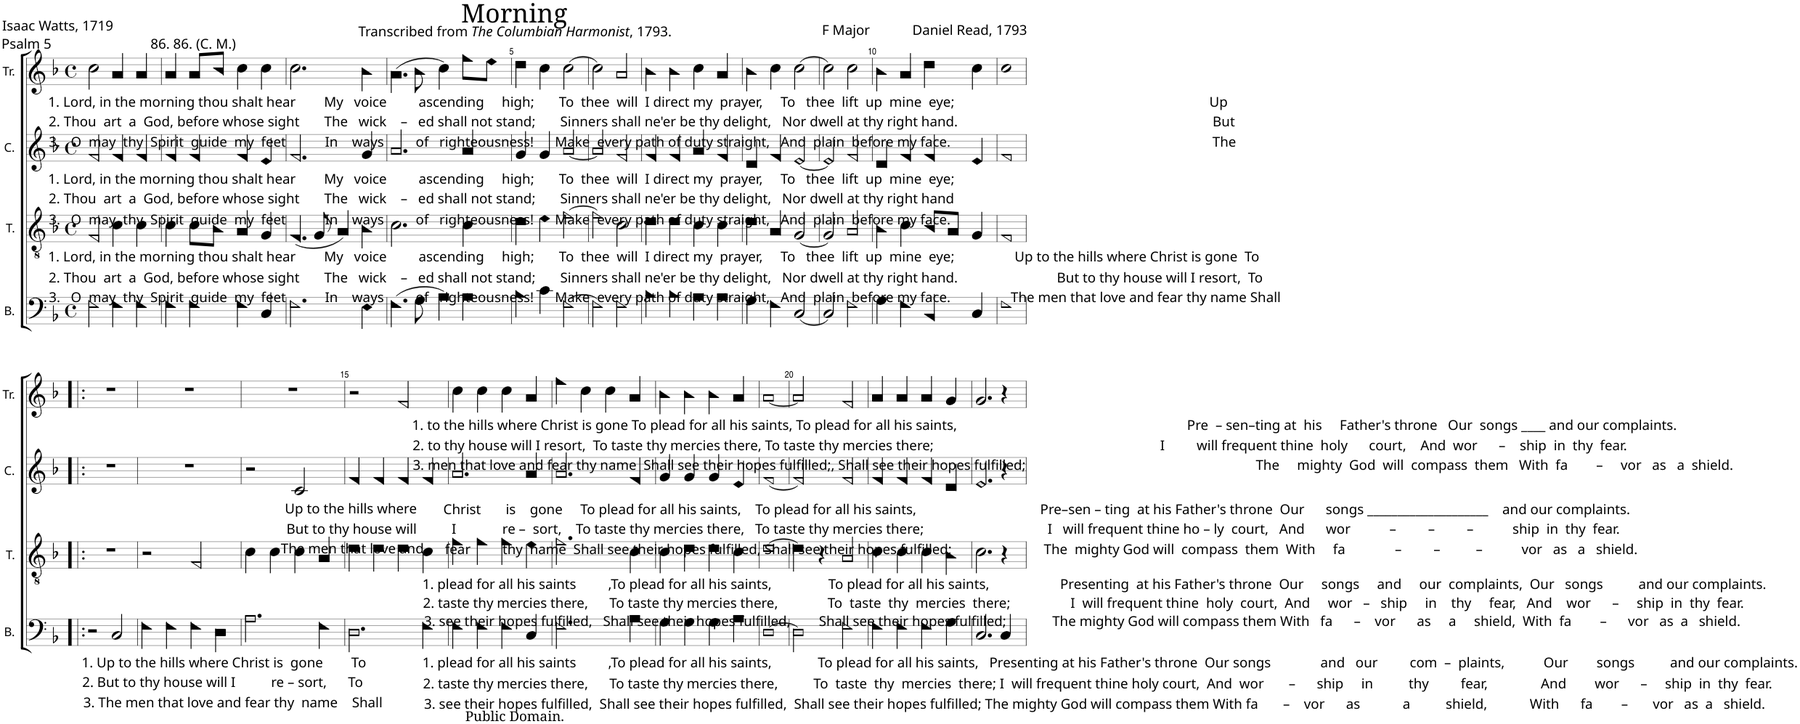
**kern	**kern	**kern	**kern
*part4	*part3	*part2	*part1
*staff4	*staff3	*staff2	*staff1
*I"B.	*I"T.	*I"C.	*I"Tr.
*I'B.	*I'T.	*I'C.	*I'Tr.
*clefF4	*clefGv2	*clefG2	*clefG2
*k[b-]	*k[b-]	*k[b-]	*k[b-]
*M4/4	*M4/4	*M4/4	*M4/4
*met(c)	*met(c)	*met(c)	*met(c)
=1	=1	=1	=1
!	!	!	!LO:TX:b:t=1. Lord, in the morning thou shalt hear        My   voice         ascending     high;       To  thee  will  I direct my  prayer,     To   thee  lift  up  mine  eye;                                                                        Up
!	!	!	!LO:TX:b:t=2. Thou  art  a  God, before whose sight       The   wick    –   ed shall not stand;       Sinners shall ne'er be thy delight,   Nor dwell at thy right hand.                                                                        But
!	!	!	!LO:TX:b:t=3.   O  may  thy  Spirit  guide  my  feet           In    ways         of   righteousness!      Make  every path of duty straight,   And  plain  before my face.                                                                          The
!	!	!LO:TX:b:t=1. Lord, in the morning thou shalt hear        My   voice         ascending     high;       To  thee  will  I direct my  prayer,     To   thee  lift  up  mine  eye;	!
!	!	!LO:TX:b:t=2. Thou  art  a  God, before whose sight       The   wick    –   ed shall not stand;       Sinners shall ne'er be thy delight,   Nor dwell at thy right hand	!
!	!	!LO:TX:b:t=3.   O  may  thy  Spirit  guide  my  feet           In    ways         of   righteousness!      Make  every path of duty straight,   And  plain  before my face.	!
!	!LO:TX:b:t=1. Lord, in the morning thou shalt hear        My   voice         ascending     high;       To  thee  will  I direct my  prayer,     To   thee  lift  up  mine  eye;                 Up to the hills where Christ is gone  To	!	!
!	!LO:TX:b:t=2. Thou  art  a  God, before whose sight       The   wick    –   ed shall not stand;       Sinners shall ne'er be thy delight,   Nor dwell at thy right hand.                            But to thy house will I resort,  To	!	!
!	!LO:TX:b:t=3.   O  may  thy  Spirit  guide  my  feet           In    ways         of   righteousness!      Make  every path of duty straight,   And  plain  before my face.                 The men that love and fear thy name Shall	!	!
2F!\	2F!/	2f!/	2cc!\
4F!\	4c!\	4f!/	4a!/
4F!\	4c!\	4f!/	4a!/
=2	=2	=2	=2
4F!\	4c!\	4f!/	4a!/
4F!\	8c!\L	4f!/	8a!/L
.	8B-!\J	.	8b-!/J
4F!\	4A!/	4f!/	4cc!\
4C!/	4G!/	4e!/	4cc!\
=3	=3	=3	=3
2.F!\	(4.F!/	2.f!/	2.cc!\
.	8G!/	.	.
.	4A!/)	.	.
4E!\	4B-!\	4g!/	4b-!\
=4	=4	=4	=4
(4.F!\	2.c!\	2.a!/	(4.a!\
8G!\	.	.	8b-!\
4A!\)	.	.	4cc!\)
4A!\	4c!\	4a!/	8ff!\L
.	.	.	8ee!\J
=5	=5	=5	=5
4B-!\	4d!\	4g!/	4dd!\
4c!\	4e!\	4g!/	4cc!\
[2F!\	[2f!\	[2a!/	[2cc!\
=6	=6	=6	=6
2F!\]	2f!\]	2a!/]	2cc!\]
2F!\	2c!\	2f!/	2a!/
=7	=7	=7	=7
4B-!\	4d!\	4f!/	4b-!\
4B-!\	4d!\	4f!/	4b-!\
4A!\	4c!\	4a!/	4cc!\
4A!\	4c!\	4f!/	4a!/
=8	=8	=8	=8
4G!\	4d!\	4d!/	4b-!\
4F!\	4A!/	4f!/	4cc!\
[2C!/	[2G!/	[2e!/	[2cc!\
=9	=9	=9	=9
2C!/]	2G!/]	2e!/]	2cc!\]
2F!\	2A!/	2f!/	2cc!\
=10	=10	=10	=10
4G!\	4B-!\	4d!/	4b-!\
4F!\	4c!\	4f!/	4a!/
4BB-!/	8B-!/L	4f!/	4dd!\
.	8A!/J	.	.
4C!/	4G!/	4e!/	4cc!\
=11	=11	=11	=11
1F!	1F!	1f!	1cc!
!!LO:LB:g=z
=12!|:	=12!|:	=12!|:	=12!|:
2r	1r	1r	1r
!LO:TX:b:t=1. Up to the hills where Christ is  gone        To	!	!	!
!LO:TX:b:t=2. But to thy house will I          re – sort,      To	!	!	!
!LO:TX:b:t=3. The men that love and fear thy  name    Shall	!	!	!
2C!/	.	.	.
=13	=13	=13	=13
4F!\	2r	1r	1r
4F!\	.	.	.
4F!\	2F!/	.	.
4D!\	.	.	.
=14	=14	=14	=14
2.A!\	4c!\	2r	1r
.	4c!\	.	.
!	!	!LO:TX:b:t=Up to the hills where	!
!	!	!LO:TX:b:t=But to thy house will	!
!	!	!LO:TX:b:t=The men that love and	!
.	4c!\	2c!/	.
4F!\	4A!/	.	.
=15	=15	=15	=15
2.D!\	4d!\	4f!/	2r
.	4d!\	4f!/	.
.	4d!\	4f!/	2f!/
4F!\	4c!\	4f!/	.
=16	=16	=16	=16
!	!	!	!LO:TX:b:t=1.
!	!	!	!LO:TX:b:t=to the hills where Christ is gone
!	!	!	!LO:TX:b:t=To plead for all his saints, To plead for all his saints,                                                                 Pre  – sen–ting at  his     Father's throne   Our  songs ____ and our complaints.
!	!	!	!LO:TX:b:t=2. to thy house will I resort,  To taste thy mercies there, To taste thy mercies there;                                                                I         will frequent thine  holy      court,    And  wor      –    ship  in  thy  fear.
!	!	!	!LO:TX:b:t=3.
!	!	!	!LO:TX:b:t=men that love and fear thy name  Shall see their hopes fulfilled;, Shall see their hopes fulfilled;
!	!	!	!LO:TX:b:t=The     mighty  God  will  compass  them   With  fa        –     vor   as   a  shield.
!	!	!LO:TX:b:t=Christ       is    gone     To plead for all his saints,    To plead for all his saints,                                   Pre–sen – ting  at his Father's throne  Our      songs ____________________    and our complaints.	!
!	!	!LO:TX:b:t=I             re –  sort,    To taste thy mercies there,   To taste thy mercies there;                                   I   will frequent thine ho – ly  court,   And      wor           –         –         –           ship  in  thy  fear.	!
!	!	!LO:TX:b:t=fear         thy  name  Shall see their hopes fulfilled, Shall see their hopes fulfilled;                          The  mighty God will  compass  them  With     fa              –         –          –           vor   as   a   shield.	!
!	!LO:TX:b:t=1.	!	!
!	!LO:TX:b:t=plead for all his saints         ,To plead for all his saints,                To plead for all his saints,	!	!
!	!LO:TX:b:t=Presenting  at his Father's throne  Our     songs     and     our  complaints,  Our   songs          and our complaints.	!	!
!	!LO:TX:b:t=2.	!	!
!	!LO:TX:b:t=taste thy mercies there,      To taste thy mercies there,              To  taste  thy  mercies  there;	!	!
!	!LO:TX:b:t=I  will frequent thine  holy  court,  And     wor   –   ship     in    thy     fear,   And    wor      –     ship  in  thy  fear.	!	!
!	!LO:TX:b:t=3.	!	!
!	!LO:TX:b:t=see their hopes fulfilled,   Shall see their hopes fulfilled,        Shall see their hopes fulfilled;	!	!
!	!LO:TX:b:t=The mighty God will compass them With   fa      –    vor      as     a     shield,  With  fa        –      vor   as  a   shield.	!	!
!LO:TX:b:t=1.	!	!	!
!LO:TX:b:t=plead for all his saints         ,To plead for all his saints,             To plead for all his saints,   Presenting at his Father's throne	!	!	!
!LO:TX:b:t=Our songs              and   our         com  –  plaints,           Our        songs          and our complaints.	!	!	!
!LO:TX:b:t=2.	!	!	!
!LO:TX:b:t=taste thy mercies there,      To taste thy mercies there,          To  taste  thy  mercies  there; I  will frequent thine holy court,	!	!	!
!LO:TX:b:t=And  wor       –      ship     in          thy         fear,               And        wor      –     ship  in  thy  fear.	!	!	!
!LO:TX:b:t=3.	!	!	!
!LO:TX:b:t=see their hopes fulfilled,  Shall see their hopes fulfilled,  Shall see their hopes fulfilled; The mighty God will compass them	!	!	!
!LO:TX:b:t=With fa       –    vor      as            a          shield,            With      fa        –       vor   as  a   shield.	!	!	!
4F!\	4f!\	2.a!/	4cc!\
4F!\	4f!\	.	4cc!\
4F!\	4f!\	.	4cc!\
4C!/	4e!\	4a!/	4a!/
=17	=17	=17	=17
2.F!\	2.f!\	2.a!/	4ff!\
.	.	.	4cc!\
.	.	.	4cc!\
4A!\	4c!\	4f!/	4a!/
=18	=18	=18	=18
4G!\	4c!\	4g!/	4b-!\
4G!\	4d!\	4g!/	4b-!\
4G!\	4d!\	4g!/	4b-!\
4A!\	4c!\	4e!/	4a!/
=19	=19	=19	=19
[1D!	[1d!	[1f!	[1a!
=20	=20	=20	=20
2D!\]	4d!\]	2f!/]	2a!/]
.	4r	.	.
2F!\	2A!/	2f!/	2f!/
=21	=21	=21	=21
4F!\	4c!\	4f!/	4a!/
4F!\	4c!\	4f!/	4a!/
4F!\	4c!\	4f!/	4a!/
4G!\	4B-!\	4d!/	4g!/
=22	=22	=22	=22
2.C!/	2.c!\	2.e!/	2.g!/
4C!/	4r	4r	4r
=	=	=	=
*-	*-	*-	*-
